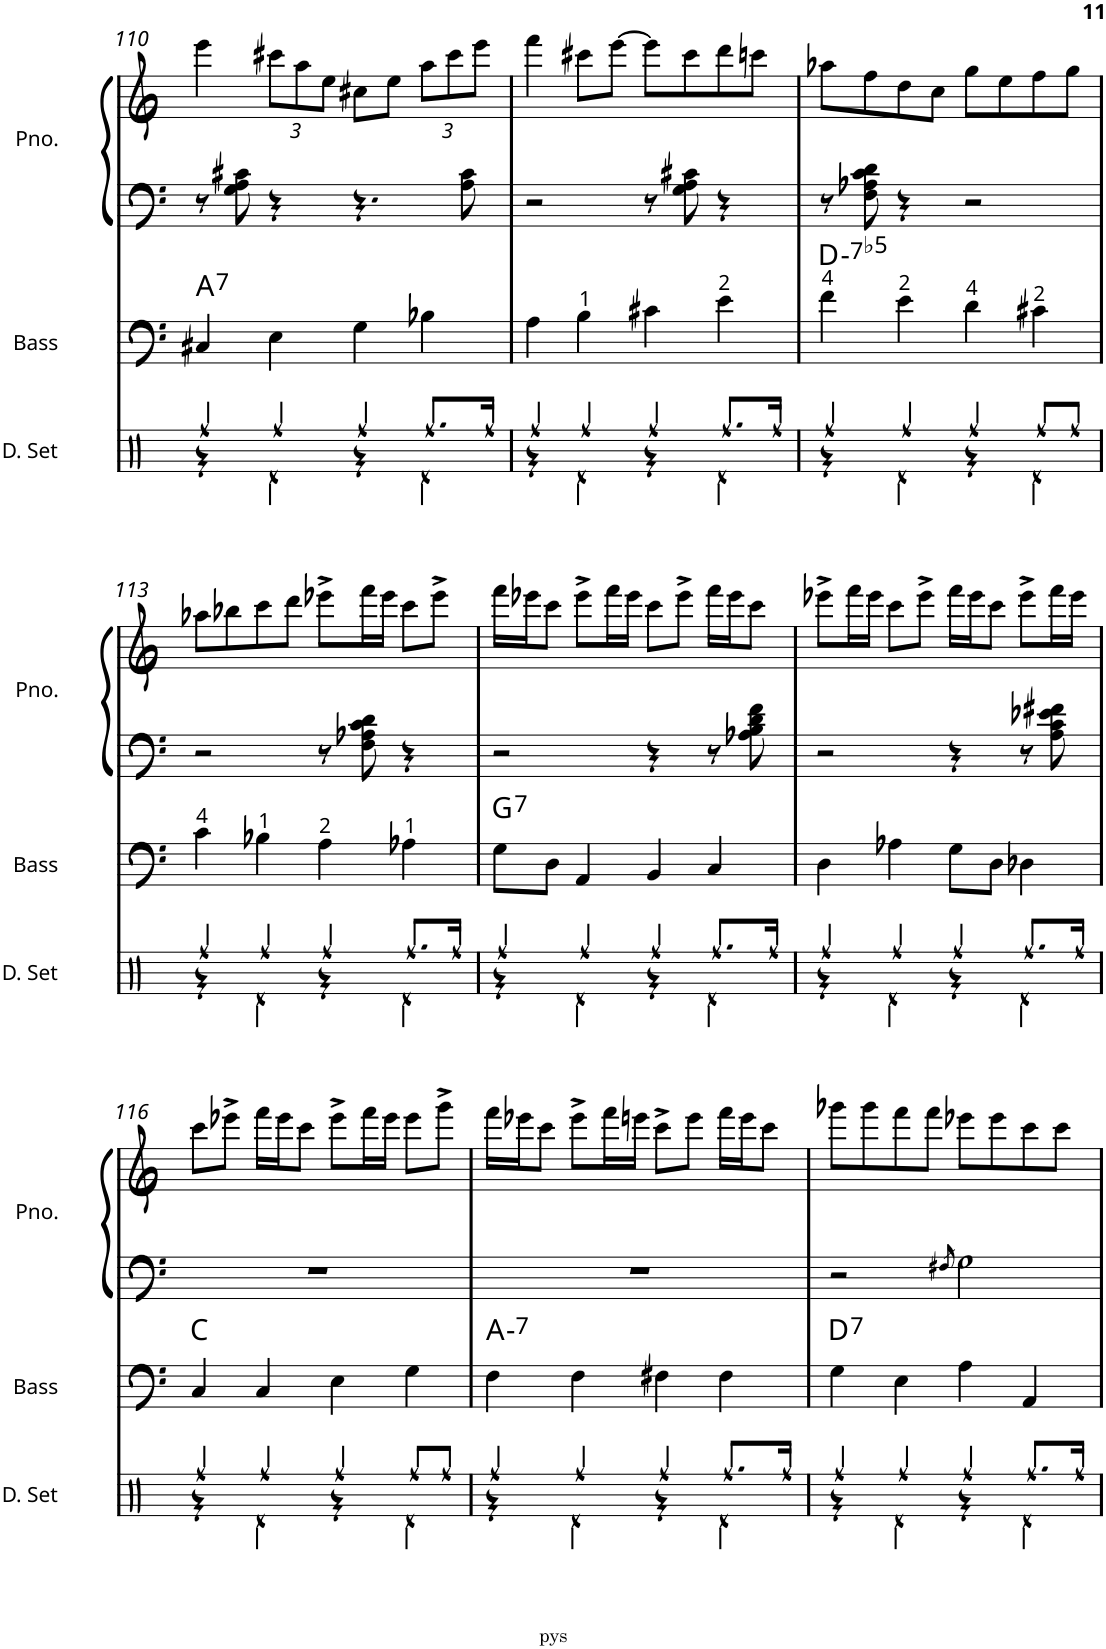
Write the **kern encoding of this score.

**kern	**kern	**harte	**kern	**kern
*part3	*part2	*part2	*part1	*part1
*staff4	*staff3	*	*staff2	*staff1
*I"Drumset	*I"Acoustic Bass	*	*I"Piano	*
*I'D. Set	*I'Bass	*	*I'Pno.	*
!!LO:PB:g=z
*clefX	*clefF4	*	*clefF4	*clefG2
*	*Trd7c12	*	*	*
*k[]	*k[]	*	*k[]	*k[]
*M4/4	*M4/4	*	*M4/4	*M4/4
=110	=110	=110	=110	=110
*^	*	*	*	*
!	!	!	!LO:H:kt=7	!	!
4Rff/	4r	4C#X/	A:7	8r	4eee\
.	.	.	.	8G\ 8A\ 8c#X\	.
*	*	*	*	*	*Xbrackettup
4Rff/	4Rd\	4E\	.	4r	12ccc#X\L
.	.	.	.	.	12aa\
.	.	.	.	.	12ee\J
4Rff/	4r	4G\	.	4.r	8cc#X\L
.	.	.	.	.	8ee\J
8.Rff/L	4Rd\	4B-X\	.	.	12aa\L
.	.	.	.	.	12ccc#\
.	.	.	.	8A\ 8c#\	.
.	.	.	.	.	12eee\J
16Rff/Jk	.	.	.	.	.
=111	=111	=111	=111	=111	=111
4Rff/	4r	4A\	.	2r	4fff\
4Rff/	4Rd\	4B\	.	.	8ccc#X\L
.	.	.	.	.	[8eee\J
4Rff/	4r	4c#X\	.	8r	8eee\L]
.	.	.	.	8G\ 8A\ 8c#X\	8ccc#\
8.Rff/L	4Rd\	4e\	.	4r	8ddd\
.	.	.	.	.	8cccn\J
16Rff/Jk	.	.	.	.	.
=112	=112	=112	=112	=112	=112
!	!	!	!LO:H:kt=-7b5	!	!
4Rff/	4r	4f\	D:hdim7	8r	8aa-X\L
.	.	.	.	8F\ 8A-X\ 8c\ 8d\	8ff\
4Rff/	4Rd\	4e\	.	4r	8dd\
.	.	.	.	.	8cc\J
4Rff/	4r	4d\	.	2r	8gg\L
.	.	.	.	.	8ee\
8Rff/L	4Rd\	4c#X\	.	.	8ff\
8Rff/J	.	.	.	.	8gg\J
!!LO:LB:g=z
=113	=113	=113	=113	=113	=113
4Rff/	4r	4c\	.	2r	8aa-X\L
.	.	.	.	.	8bb-X\
4Rff/	4Rd\	4B-X\	.	.	8ccc\
.	.	.	.	.	8ddd\J
4Rff/	4r	4A\	.	8r	8eee-X^\L
.	.	.	.	8F\ 8A-X\ 8c\ 8d\	16fff\L
.	.	.	.	.	16eee-\JJ
8.Rff/L	4Rd\	4A-X\	.	4r	8ccc\L
.	.	.	.	.	8eee-^\J
16Rff/Jk	.	.	.	.	.
=114	=114	=114	=114	=114	=114
!	!	!	!LO:H:kt=7	!	!
4Rff/	4r	8G\L	G:7	2r	16fff\LL
.	.	.	.	.	16eee-X\J
.	.	8D\J	.	.	8ccc\J
4Rff/	4Rd\	4AA/	.	.	8eee-^\L
.	.	.	.	.	16fff\L
.	.	.	.	.	16eee-\JJ
4Rff/	4r	4BB/	.	4r	8ccc\L
.	.	.	.	.	8eee-^\J
8.Rff/L	4Rd\	4C/	.	8r	16fff\LL
.	.	.	.	.	16eee-\J
.	.	.	.	8A-X\ 8B\ 8d\ 8f\	8ccc\J
16Rff/Jk	.	.	.	.	.
=115	=115	=115	=115	=115	=115
4Rff/	4r	4D\	.	2r	8eee-X^\L
.	.	.	.	.	16fff\L
.	.	.	.	.	16eee-\JJ
4Rff/	4Rd\	4A-X\	.	.	8ccc\L
.	.	.	.	.	8eee-^\J
4Rff/	4r	8G\L	.	4r	16fff\LL
.	.	.	.	.	16eee-\J
.	.	8D\J	.	.	8ccc\J
8.Rff/L	4Rd\	4D-X\	.	8r	8eee-^\L
.	.	.	.	8A\ 8c\ 8e-X\ 8f#X\	16fff\L
16Rff/Jk	.	.	.	.	16eee-\JJ
!!LO:LB:g=z
=116	=116	=116	=116	=116	=116
4Rff/	4r	4C/	C:maj	1r	8ccc\L
.	.	.	.	.	8eee-X^\J
4Rff/	4Rd\	4C/	.	.	16fff\LL
.	.	.	.	.	16eee-\J
.	.	.	.	.	8ccc\J
4Rff/	4r	4E\	.	.	8eee-^\L
.	.	.	.	.	16fff\L
.	.	.	.	.	16eee-\JJ
8Rff/L	4Rd\	4G\	.	.	8eee-\L
8Rff/J	.	.	.	.	8ggg^\J
=117	=117	=117	=117	=117	=117
!	!	!	!LO:H:kt=7	!	!
4Rff/	4r	4F\	A:min7	1r	16fff\LL
.	.	.	.	.	16eee-X\J
.	.	.	.	.	8ccc\J
4Rff/	4Rd\	4F\	.	.	8eee-^\L
.	.	.	.	.	16fff\L
.	.	.	.	.	16eeen\JJ
4Rff/	4r	4F#X\	.	.	8ccc^\L
.	.	.	.	.	8eee\J
8.Rff/L	4Rd\	4F#\	.	.	16fff\LL
.	.	.	.	.	16eee\J
.	.	.	.	.	8ccc\J
16Rff/Jk	.	.	.	.	.
=118	=118	=118	=118	=118	=118
!	!	!	!LO:H:kt=7	!	!
4Rff/	4r	4G\	D:7	2r	8ggg-X\L
.	.	.	.	.	8ggg-\
4Rff/	4Rd\	4E\	.	.	8fff\
.	.	.	.	.	8fff\J
.	.	.	.	8qF#X/	.
4Rff/	4r	4A\	.	2G\	8eee-X\L
.	.	.	.	.	8eee-\
8.Rff/L	4Rd\	4AA/	.	.	8ccc\
.	.	.	.	.	8ccc\J
16Rff/Jk	.	.	.	.	.
*v	*v	*	*	*	*
=	=	=	=	=
*-	*-	*-	*-	*-
